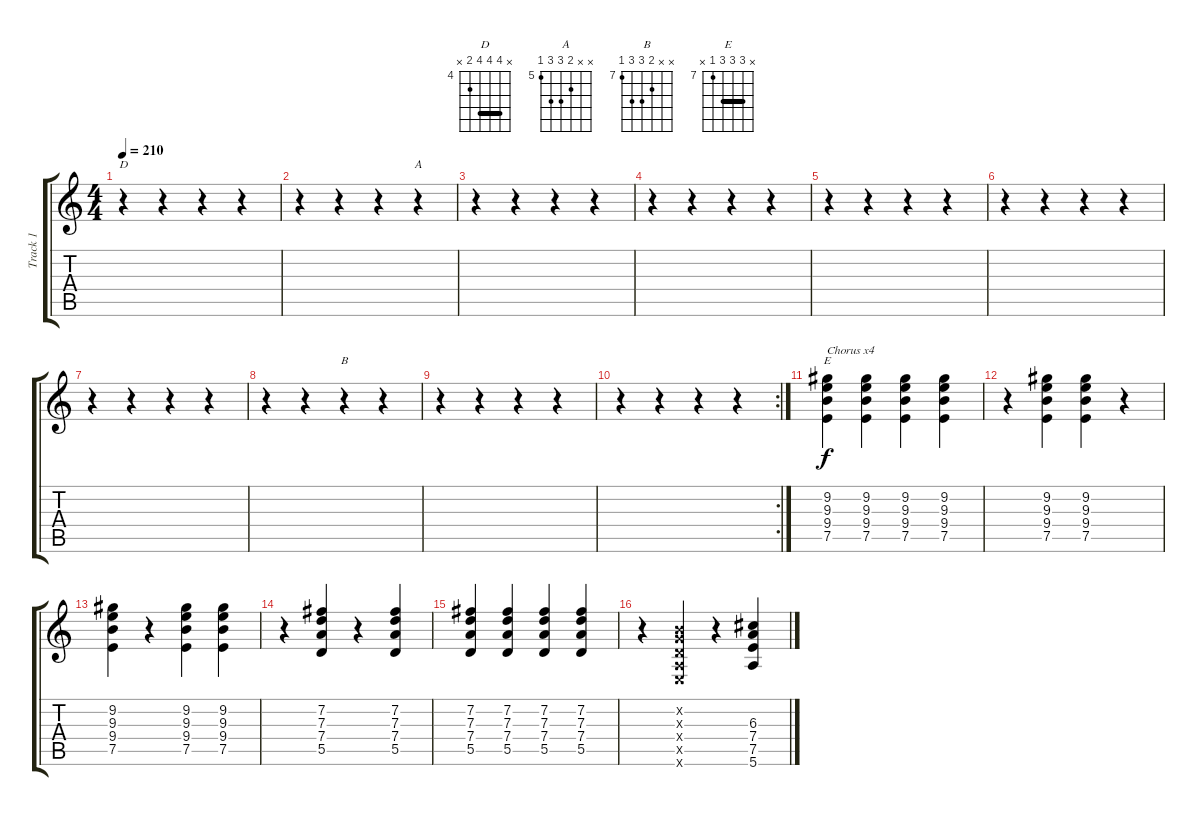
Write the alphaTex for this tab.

\track ("Track 1" "Track 1") {instrument overdrivenguitar}
\staff {score tabs}
\tuning (E4 B3 G3 D3 A2 E2) {hide}
\chord ("D" x 7 7 7 5 x) {firstfret 4 barre 7}
\chord ("A" x x 6 7 7 5) {firstfret 5}
\chord ("B" x x 8 9 9 7) {firstfret 7}
\chord ("E" x 9 9 9 7 x) {firstfret 7 barre 9}
\ts (4 4)
\tempo 210
\clef g2
\ks c
r.4{ch "D" dy f} r.4 r.4 r.4 |
r.4 r.4 r.4 r.4{ch "A"} |
r.4 r.4 r.4 r.4 |
r.4 r.4 r.4 r.4 |
r.4 r.4 r.4 r.4 |
r.4 r.4 r.4 r.4 |
r.4 r.4 r.4 r.4 |
r.4 r.4 r.4{ch "B"} r.4 |
r.4 r.4 r.4 r.4 |
\rc 2
r.4 r.4 r.4 r.4 |
(9.2 9.3 9.4 7.5).4{ch "E" txt "Chorus x4"} (9.2 9.3 9.4 7.5).4 (9.2 9.3 9.4 7.5).4 (9.2 9.3 9.4 7.5).4 |
r.4 (9.2 9.3 9.4 7.5).4 (9.2 9.3 9.4 7.5).4 r.4 |
(9.2 9.3 9.4 7.5).4 r.4 (9.2 9.3 9.4 7.5).4 (9.2 9.3 9.4 7.5).4 |
r.4 (7.2 7.3 7.4 5.5).4 r.4 (7.2 7.3 7.4 5.5).4 |
(7.2 7.3 7.4 5.5).4 (7.2 7.3 7.4 5.5).4 (7.2 7.3 7.4 5.5).4 (7.2 7.3 7.4 5.5).4 |
r.4 (0.2{x} 0.3{x} 0.4{x} 0.5{x} 0.6{x}).4 r.4 (6.3 7.4 7.5 5.6).4
